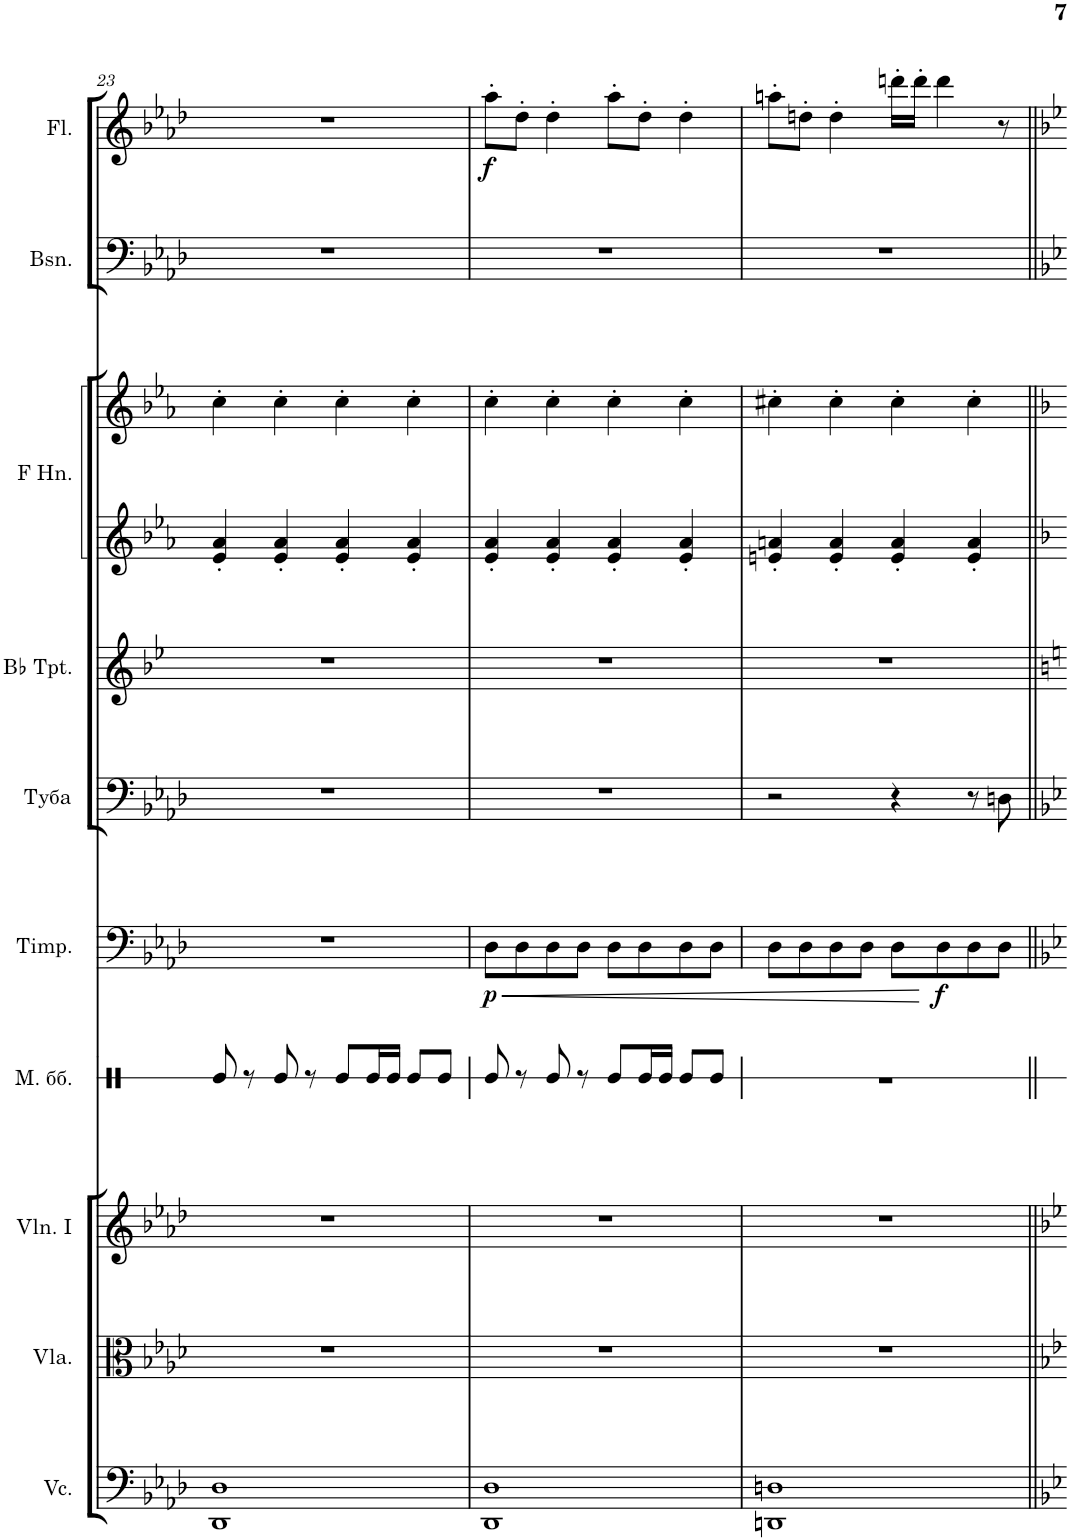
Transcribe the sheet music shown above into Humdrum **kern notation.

**kern	**kern	**kern	**kern	**kern	**dynam	**kern	**kern	**kern	**kern	**kern	**kern	**dynam
*part10	*part9	*part8	*part7	*part6	*part6	*part5	*part4	*part3	*part3	*part2	*part1	*part1
*staff11	*staff10	*staff9	*staff8	*staff7	*staff7	*staff6	*staff5	*staff4	*staff3	*staff2	*staff1	*staff1
*I"Violoncellos	*I"Violas	*I"Violins I	*I"Малый барабан	*I"Timpani	*	*I"Туба	*I"Trumpets in Bb	*I"Horns in F	*	*I"Bassoons	*I"Flutes	*
*I'Vc.	*I'Vla.	*I'Vln. I	*	*I'Timp.	*	*	*	*	*	*I'Bsn.	*I'Fl.	*
!!LO:PB:g=z
*clefF4	*clefC3	*clefG2	*clefX	*clefF4	*	*clefF4	*clefG2	*clefG2	*clefG2	*clefF4	*clefG2	*
*	*	*	*	*	*	*	*Trd1c2	*Trd4c7	*Trd4c7	*	*	*
*k[b-e-a-d-]	*k[b-e-a-d-]	*k[b-e-a-d-]	*k[]	*k[b-e-a-d-]	*	*k[b-e-a-d-]	*k[b-e-]	*k[b-e-a-]	*k[b-e-a-]	*k[b-e-a-d-]	*k[b-e-a-d-]	*
*M4/4	*M4/4	*M4/4	*M4/4	*M4/4	*	*M4/4	*M4/4	*M4/4	*M4/4	*M4/4	*M4/4	*
=23	=23	=23	=23	=23	=23	=23	=23	=23	=23	=23	=23	=23
1DD- 1D-	1r	1r	8Re/	1r	.	1r	1r	4e-/' 4a-/'	4cc'\	1r	1r	.
.	.	.	8r	.	.	.	.	.	.	.	.	.
.	.	.	8Re/	.	.	.	.	4e-/' 4a-/'	4cc'\	.	.	.
.	.	.	8r	.	.	.	.	.	.	.	.	.
.	.	.	8Re/L	.	.	.	.	4e-/' 4a-/'	4cc'\	.	.	.
.	.	.	16Re/L	.	.	.	.	.	.	.	.	.
.	.	.	16Re/JJ	.	.	.	.	.	.	.	.	.
.	.	.	8Re/L	.	.	.	.	4e-/' 4a-/'	4cc'\	.	.	.
.	.	.	8Re/J	.	.	.	.	.	.	.	.	.
=24	=24	=24	=24	=24	=24	=24	=24	=24	=24	=24	=24	=24
!	!	!	!	!	!LO:HP:b	!	!	!	!	!	!	!
!	!	!	!	!	!LO:DY:n=1:b	!	!	!	!	!	!	!LO:DY:b
1DD- 1D-	1r	1r	8Re/	8D-\L	< p	1r	1r	4e-/' 4a-/'	4cc'\	1r	8aa-'\L	f
.	.	.	8r	8D-\	.	.	.	.	.	.	8dd-'\J	.
.	.	.	8Re/	8D-\	.	.	.	4e-/' 4a-/'	4cc'\	.	4dd-'\	.
.	.	.	8r	8D-\J	.	.	.	.	.	.	.	.
.	.	.	8Re/L	8D-\L	.	.	.	4e-/' 4a-/'	4cc'\	.	8aa-'\L	.
.	.	.	16Re/L	8D-\	.	.	.	.	.	.	8dd-'\J	.
.	.	.	16Re/JJ	.	.	.	.	.	.	.	.	.
.	.	.	8Re/L	8D-\	.	.	.	4e-/' 4a-/'	4cc'\	.	4dd-'\	.
.	.	.	8Re/J	8D-\J	.	.	.	.	.	.	.	.
=25	=25	=25	=25	=25	=25	=25	=25	=25	=25	=25	=25	=25
1DDn 1Dn	1r	1r	1r	8D-\L	.	2r	1r	4en/' 4an/'	4cc#X'\	1r	8aan'\L	.
.	.	.	.	8D-\	.	.	.	.	.	.	8ddn'\J	.
.	.	.	.	8D-\	.	.	.	4e/' 4a/'	4cc#'\	.	4dd'\	.
.	.	.	.	8D-\J	.	.	.	.	.	.	.	.
.	.	.	.	8D-\L	.	4r	.	4e/' 4a/'	4cc#'\	.	16dddn'\LL	.
.	.	.	.	.	.	.	.	.	.	.	16ddd'\JJ	.
!	!	!	!	!	!LO:DY:n=1:b	!	!	!	!	!	!	!
.	.	.	.	8D-\	[ f	.	.	.	.	.	4ddd\	.
.	.	.	.	8D-\	.	8r	.	4e/' 4a/'	4cc#'\	.	.	.
.	.	.	.	8D-\J	.	8Dn\	.	.	.	.	8r	.
=||	=||	=||	=||	=||	=||	=||	=||	=||	=||	=||	=||	=||
*-	*-	*-	*-	*-	*-	*-	*-	*-	*-	*-	*-	*-
